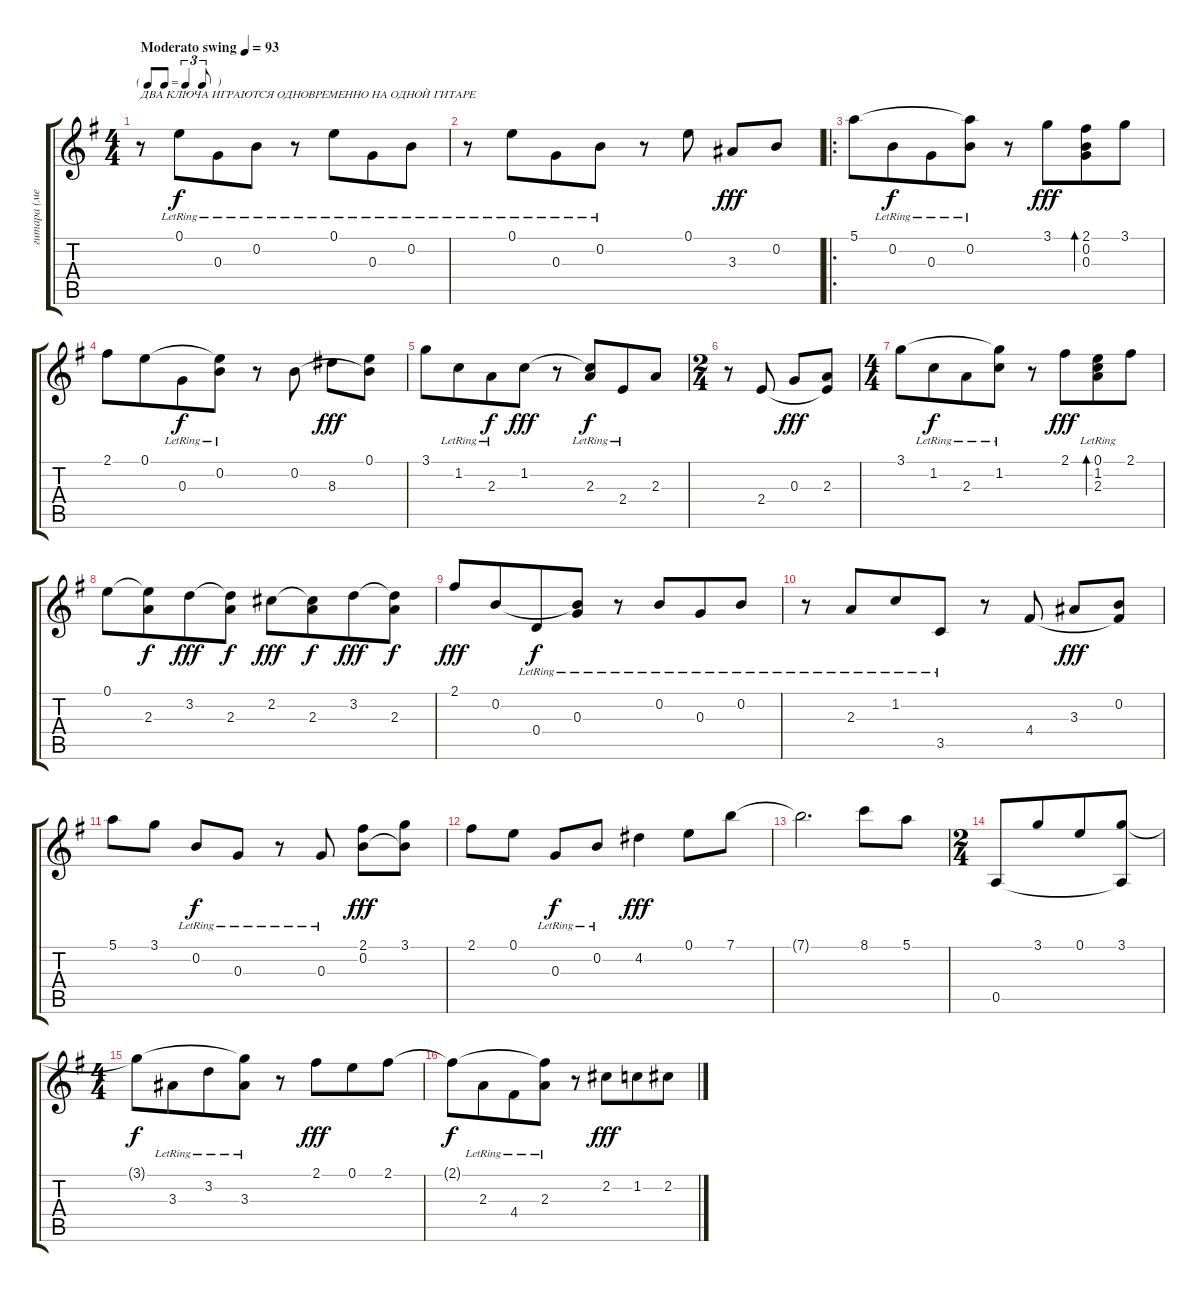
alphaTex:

\track ("гитара (мелодия + ритм)" "гитара (ме") {instrument electricguitarjazz}
\staff {score tabs}
\tuning (E4 B3 G3 D3 A2 E2) {hide}
\ts (4 4)
\tf triplet8th
\tempo (93 "Moderato swing")
\clef g2
\ks eminor
r.8{txt "ДВА КЛЮЧА ИГРАЮТСЯ ОДНОВРЕМЕННО НА ОДНОЙ ГИТАРЕ" dy f instrument electricguitarjazz} 0.1{lr}.8{beam merge} 0.3{lr}.8 0.2{lr}.8 r.8 0.1{lr}.8{beam merge} 0.3{lr}.8 0.2{lr}.8 |
r.8 0.1{lr}.8{beam merge} 0.3{lr}.8 0.2{lr}.8 r.8 0.1.8 3.3.8{dy fff} 0.2.8 |
\ro
5.1.8 0.2{lr}.8{dy f beam merge} 0.3{lr}.8 (5.1{t} 0.2{lr}).8 r.8 3.1.8{dy fff beam merge} (2.1 0.2 0.3).8{bd 60} 3.1.8 |
2.1.8 0.1.8{beam merge} 0.3{lr}.8{dy f} (0.1{t} 0.2{lr}).8 r.8 0.2.8 8.3.8{dy fff} (0.1 0.2{t}).8 |
3.1.8 1.2{lr}.8{beam merge} 2.3{lr}.8{dy f} 1.2.8{dy fff} r.8 (1.2{t} 2.3{lr}).8{dy f beam merge} 2.4{lr}.8 2.3.8 |
\ts (2 4)
r.8 2.4.8 0.3.8{dy fff} (2.3 2.4{t}).8 |
\ts (4 4)
3.1.8 1.2{lr}.8{dy f beam merge} 2.3{lr}.8 (3.1{t} 1.2{lr}).8 r.8 2.1.8{dy fff beam merge} (0.1 1.2 2.3{lr}).8{bd 60} 2.1.8 |
0.1.8 (0.1{t} 2.3).8{dy f beam merge} 3.2.8{dy fff} (3.2{t} 2.3).8{dy f} 2.2.8{dy fff} (2.2{t} 2.3).8{dy f beam merge} 3.2.8{dy fff} (3.2{t} 2.3).8{dy f} |
2.1.8{dy fff} 0.2.8{beam merge} 0.4{lr}.8{dy f} (0.2{t} 0.3{lr}).8 r.8 0.2{lr}.8{beam merge} 0.3{lr}.8 0.2{lr}.8 |
r.8 2.3{lr}.8{beam merge} 1.2{lr}.8 3.5{lr}.8 r.8 4.4.8 3.3.8{dy fff} (0.2 4.4{t}).8 |
5.1.8 3.1.8 0.2{lr}.8{dy f} 0.3{lr}.8 r.8 0.3{lr}.8 (2.1 0.2).8{dy fff} (3.1 0.2{t}).8 |
2.1.8 0.1.8 0.3{lr}.8{dy f} 0.2{lr}.8 4.2.4{dy fff} 0.1.8 7.1.8 |
7.1{t}.2{d} 8.1.8 5.1.8 |
\ts (2 4)
0.5.8 3.1.8{beam merge} 0.1.8 (3.1 0.5{t}).8 |
\ts (4 4)
3.1{t}.8{dy f} 3.3{lr}.8{beam merge} 3.2{lr}.8 (3.1{t} 3.3{lr}).8 r.8 2.1.8{dy fff beam merge} 0.1.8 2.1.8 |
2.1{t}.8{dy f} 2.3{lr}.8{beam merge} 4.4{lr}.8 (2.1{t} 2.3{lr}).8 r.8 2.2.8{dy fff beam merge} 1.2.8 2.2.8
